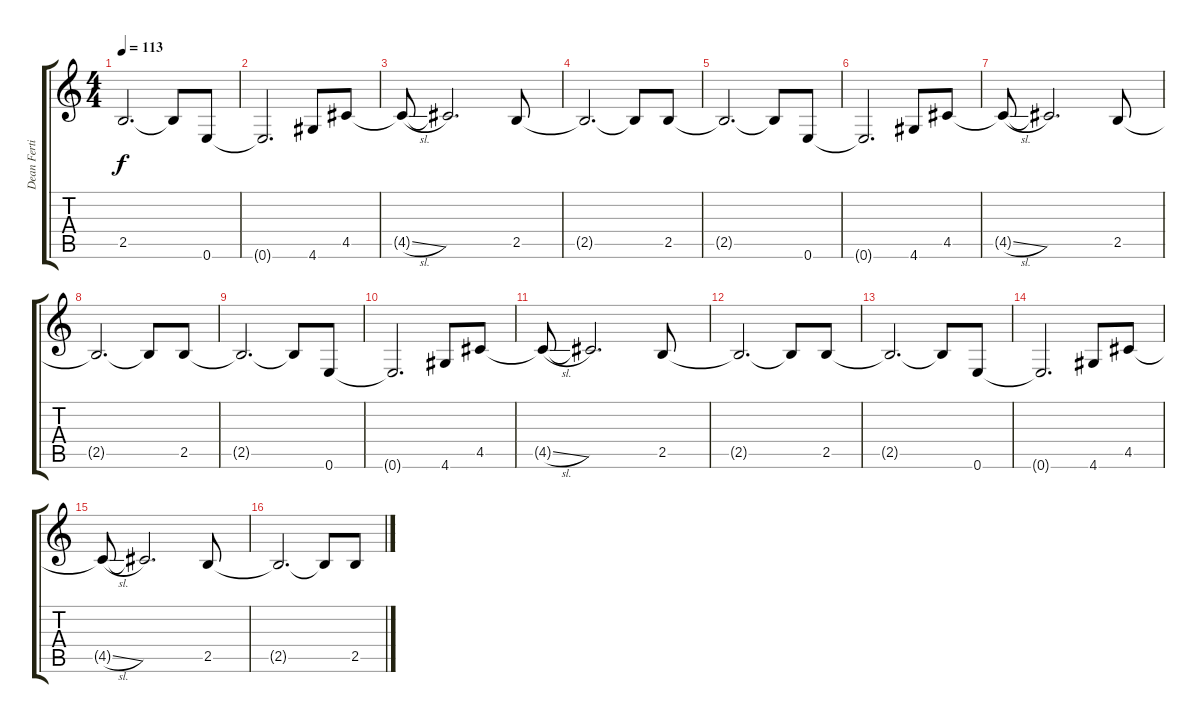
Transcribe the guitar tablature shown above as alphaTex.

\track ("Dean Fertita (Keyboard preset)" "Dean Ferti") {instrument overdrivenguitar}
\staff {score tabs}
\tuning (E4 B3 G3 D3 A2 E2) {hide}
\ts (4 4)
\tempo 113
\clef g2
\ks c
2.5{t}.2{d dy f volume 2} 2.5{t}.8 0.6.8{volume 13} |
0.6{t}.2{d volume 2} 4.6.8{volume 12} 4.5.8 |
4.5{sl t}.8 4.5{t}.2{d volume 2} 2.5.8{volume 13} |
2.5{t}.2{d volume 3} 2.5{t}.8 2.5.8{volume 13} |
2.5{t}.2{d volume 2} 2.5{t}.8 0.6.8{volume 13} |
0.6{t}.2{d volume 2} 4.6.8{volume 12} 4.5.8 |
4.5{sl t}.8 4.5{t}.2{d volume 2} 2.5.8{volume 13} |
2.5{t}.2{d volume 3} 2.5{t}.8 2.5.8{volume 13} |
2.5{t}.2{d volume 2} 2.5{t}.8 0.6.8{volume 13} |
0.6{t}.2{d volume 2} 4.6.8{volume 12} 4.5.8 |
4.5{sl t}.8 4.5{t}.2{d volume 2} 2.5.8{volume 13} |
2.5{t}.2{d volume 3} 2.5{t}.8 2.5.8{volume 13} |
2.5{t}.2{d volume 2} 2.5{t}.8 0.6.8{volume 13} |
0.6{t}.2{d volume 2} 4.6.8{volume 12} 4.5.8 |
4.5{sl t}.8 4.5{t}.2{d volume 2} 2.5.8{volume 13} |
2.5{t}.2{d volume 3} 2.5{t}.8 2.5.8{volume 13}
